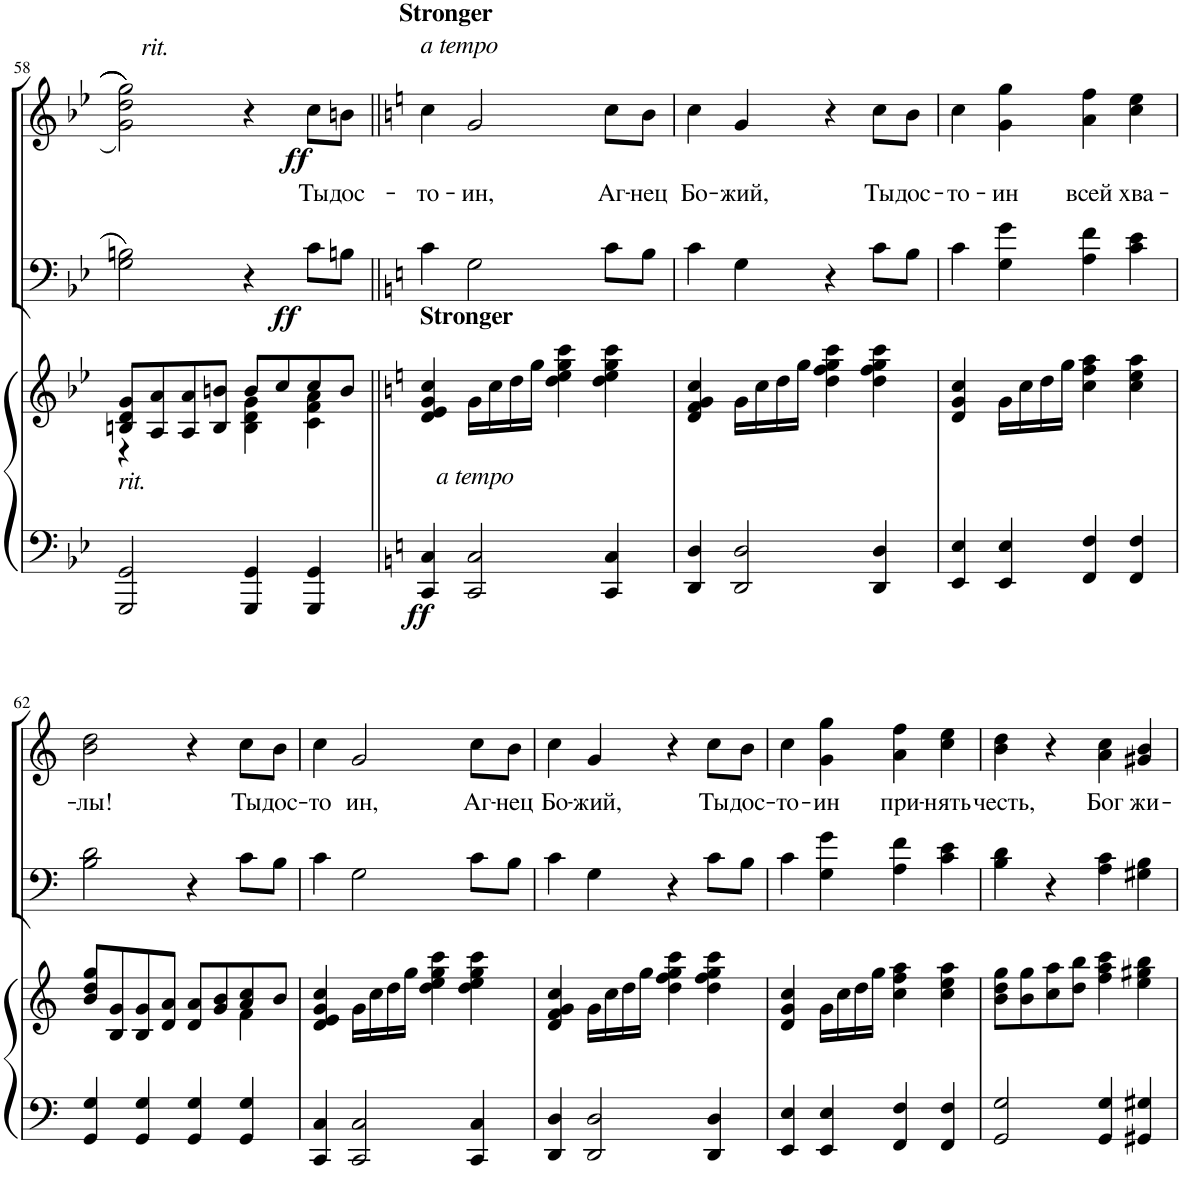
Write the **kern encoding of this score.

**kern	**kern	**dynam	**kern	**dynam	**kern	**text	**dynam
*part3	*part3	*part3	*part2	*part2	*part1	*part1	*part1
*staff4	*staff3	*staff3/4	*staff2	*staff2	*staff1	*staff1	*staff1
*I"Piano	*	*	*I"T B	*	*I"S A	*	*
*I'Pno	*	*	*	*	*	*	*
!!LO:PB:g=z
*clefF4	*clefG2	*	*clefF4	*	*clefG2	*	*
*k[b-e-]	*k[b-e-]	*	*k[b-e-]	*	*k[b-e-]	*	*
*M4/4	*M4/4	*	*M4/4	*	*M4/4	*	*
=58	=58	=58	=58	=58	=58	=58	=58
*	*^	*	*	*	*	*	*
!	!	!	!	!	!	!LO:TX:a:i:t=rit.	!	!
!LO:TX:a:i:t=rit.	!	!	!	!	!	!	!	!
2GGG/ 2GG/	8Bn/ 8d/ 8g/L	4r	.	2G\ 2Bn\	.	2g\ 2dd\ 2gg\	.	.
.	8A/ 8a/	.	.	.	.	.	.	.
.	8A/ 8a/	4ryy	.	.	.	.	.	.
.	8B/ 8bn/J	.	.	.	.	.	.	.
4GGG/ 4GG/	8b/L	4B\ 4d\ 4g\	.	4r	.	4r	.	.
.	8cc/	.	.	.	.	.	.	.
!	!	!	!	!	!LO:DY:b	!	!LO:LY:b	!LO:DY:b
4GGG/ 4GG/	8cc/	4c\ 4f\ 4a\	.	8c\L	ff	8cc\L	Ты	ff
!	!	!	!	!	!	!	!LO:LY:b	!
.	8b/J	.	.	8Bn\J	.	8bn\J	дос-	.
*	*v	*v	*	*	*	*	*	*
=59||	=59||	=59||	=59||	=59||	=59||	=59||	=59||
*k[]	*k[]	*	*k[]	*	*k[]	*	*
!	!	!	!	!	!LO:TX:a:i:t=a tempo	!	!
!	!LO:TX:a:B:t=Stronger	!	!	!	!	!	!
!LO:TX:a:i:t=a tempo	!	!	!	!	!	!	!
!	!	!LO:DY:b=2	!	!	!	!LO:LY:b	!
4CC/ 4C/	4d/ 4e/ 4g/ 4cc/	ff	4c\	.	4cc\	-то-	.
!	!	!	!	!	!LO:TX:a:B:t=Stronger	!	!
!	!	!	!	!	!	!LO:LY:b	!
2CC/ 2C/	16g\LL	.	2G\	.	2g/	-ин,	.
.	16cc\	.	.	.	.	.	.
.	16dd\	.	.	.	.	.	.
.	16gg\JJ	.	.	.	.	.	.
.	4dd\ 4ee\ 4gg\ 4ccc\	.	.	.	.	.	.
!	!	!	!	!	!	!LO:LY:b	!
4CC/ 4C/	4dd\ 4ee\ 4gg\ 4ccc\	.	8c\L	.	8cc\L	Аг-	.
!	!	!	!	!	!	!LO:LY:b	!
.	.	.	8B\J	.	8b\J	-нец	.
=60	=60	=60	=60	=60	=60	=60	=60
!	!	!	!	!	!	!LO:LY:b	!
4DD/ 4D/	4d/ 4f/ 4g/ 4cc/	.	4c\	.	4cc\	Бо-	.
!	!	!	!	!	!	!LO:LY:b	!
2DD/ 2D/	16g\LL	.	4G\	.	4g/	-жий,	.
.	16cc\	.	.	.	.	.	.
.	16dd\	.	.	.	.	.	.
.	16gg\JJ	.	.	.	.	.	.
.	4dd\ 4ff\ 4gg\ 4ccc\	.	4r	.	4r	.	.
!	!	!	!	!	!	!LO:LY:b	!
4DD/ 4D/	4dd\ 4ff\ 4gg\ 4ccc\	.	8c\L	.	8cc\L	Ты	.
!	!	!	!	!	!	!LO:LY:b	!
.	.	.	8B\J	.	8b\J	дос-	.
=61	=61	=61	=61	=61	=61	=61	=61
!	!	!	!	!	!	!LO:LY:b	!
4EE/ 4E/	4d/ 4g/ 4cc/	.	4c\	.	4cc\	-то-	.
!	!	!	!	!	!	!LO:LY:b	!
4EE/ 4E/	16g\LL	.	4G\ 4g\	.	4g\ 4gg\	-ин	.
.	16cc\	.	.	.	.	.	.
.	16dd\	.	.	.	.	.	.
.	16gg\JJ	.	.	.	.	.	.
!	!	!	!	!	!	!LO:LY:b	!
4FF/ 4F/	4cc\ 4ff\ 4aa\	.	4A\ 4f\	.	4a\ 4ff\	всей	.
!	!	!	!	!	!	!LO:LY:b	!
4FF/ 4F/	4cc\ 4ee\ 4aa\	.	4c\ 4e\	.	4cc\ 4ee\	хва-	.
!!LO:LB:g=z
=62	=62	=62	=62	=62	=62	=62	=62
*	*^	*	*	*	*	*	*
!	!	!	!	!	!	!	!LO:LY:b	!
4GG/ 4G/	8b/ 8dd/ 8gg/L	2.ryy	.	2B\ 2d\	.	2b\ 2dd\	-лы!	.
.	8B/ 8g/	.	.	.	.	.	.	.
4GG/ 4G/	8B/ 8g/	.	.	.	.	.	.	.
.	8d/ 8a/J	.	.	.	.	.	.	.
4GG/ 4G/	8d/ 8a/L	.	.	4r	.	4r	.	.
.	8g/ 8b/	.	.	.	.	.	.	.
!	!	!	!	!	!	!	!LO:LY:b	!
4GG/ 4G/	8a/ 8cc/	4f\	.	8c\L	.	8cc\L	Ты	.
!	!	!	!	!	!	!	!LO:LY:b	!
.	8b/J	.	.	8B\J	.	8b\J	дос-	.
*	*v	*v	*	*	*	*	*	*
=63	=63	=63	=63	=63	=63	=63	=63
!	!	!	!	!	!	!LO:LY:b	!
4CC/ 4C/	4d/ 4e/ 4g/ 4cc/	.	4c\	.	4cc\	-то	.
!	!	!	!	!	!	!LO:LY:b	!
2CC/ 2C/	16g\LL	.	2G\	.	2g/	ин,	.
.	16cc\	.	.	.	.	.	.
.	16dd\	.	.	.	.	.	.
.	16gg\JJ	.	.	.	.	.	.
.	4dd\ 4ee\ 4gg\ 4ccc\	.	.	.	.	.	.
!	!	!	!	!	!	!LO:LY:b	!
4CC/ 4C/	4dd\ 4ee\ 4gg\ 4ccc\	.	8c\L	.	8cc\L	Аг-	.
!	!	!	!	!	!	!LO:LY:b	!
.	.	.	8B\J	.	8b\J	-нец	.
=64	=64	=64	=64	=64	=64	=64	=64
!	!	!	!	!	!	!LO:LY:b	!
4DD/ 4D/	4d/ 4f/ 4g/ 4cc/	.	4c\	.	4cc\	Бо-	.
!	!	!	!	!	!	!LO:LY:b	!
2DD/ 2D/	16g\LL	.	4G\	.	4g/	-жий,	.
.	16cc\	.	.	.	.	.	.
.	16dd\	.	.	.	.	.	.
.	16gg\JJ	.	.	.	.	.	.
.	4dd\ 4ff\ 4gg\ 4ccc\	.	4r	.	4r	.	.
!	!	!	!	!	!	!LO:LY:b	!
4DD/ 4D/	4dd\ 4ff\ 4gg\ 4ccc\	.	8c\L	.	8cc\L	Ты	.
!	!	!	!	!	!	!LO:LY:b	!
.	.	.	8B\J	.	8b\J	дос-	.
=65	=65	=65	=65	=65	=65	=65	=65
!	!	!	!	!	!	!LO:LY:b	!
4EE/ 4E/	4d/ 4g/ 4cc/	.	4c\	.	4cc\	-то-	.
!	!	!	!	!	!	!LO:LY:b	!
4EE/ 4E/	16g\LL	.	4G\ 4g\	.	4g\ 4gg\	-ин	.
.	16cc\	.	.	.	.	.	.
.	16dd\	.	.	.	.	.	.
.	16gg\JJ	.	.	.	.	.	.
!	!	!	!	!	!	!LO:LY:b	!
4FF/ 4F/	4cc\ 4ff\ 4aa\	.	4A\ 4f\	.	4a\ 4ff\	при-	.
!	!	!	!	!	!	!LO:LY:b	!
4FF/ 4F/	4cc\ 4ee\ 4aa\	.	4c\ 4e\	.	4cc\ 4ee\	-нять	.
=66	=66	=66	=66	=66	=66	=66	=66
!	!	!	!	!	!	!LO:LY:b	!
2GG/ 2G/	8b\ 8dd\ 8gg\L	.	4B\ 4d\	.	4b\ 4dd\	честь,	.
.	8b\ 8gg\	.	.	.	.	.	.
.	8cc\ 8aa\	.	4r	.	4r	.	.
.	8dd\ 8bb\J	.	.	.	.	.	.
!	!	!	!	!	!	!LO:LY:b	!
4GG/ 4G/	4ff\ 4aa\ 4ccc\	.	4A\ 4c\	.	4a\ 4cc\	Бог	.
!	!	!	!	!	!	!LO:LY:b	!
4GG#X/ 4G#X/	4ee\ 4gg#X\ 4bb\	.	4G#X\ 4B\	.	4g#X/ 4b/	жи-	.
=	=	=	=	=	=	=	=
*-	*-	*-	*-	*-	*-	*-	*-
